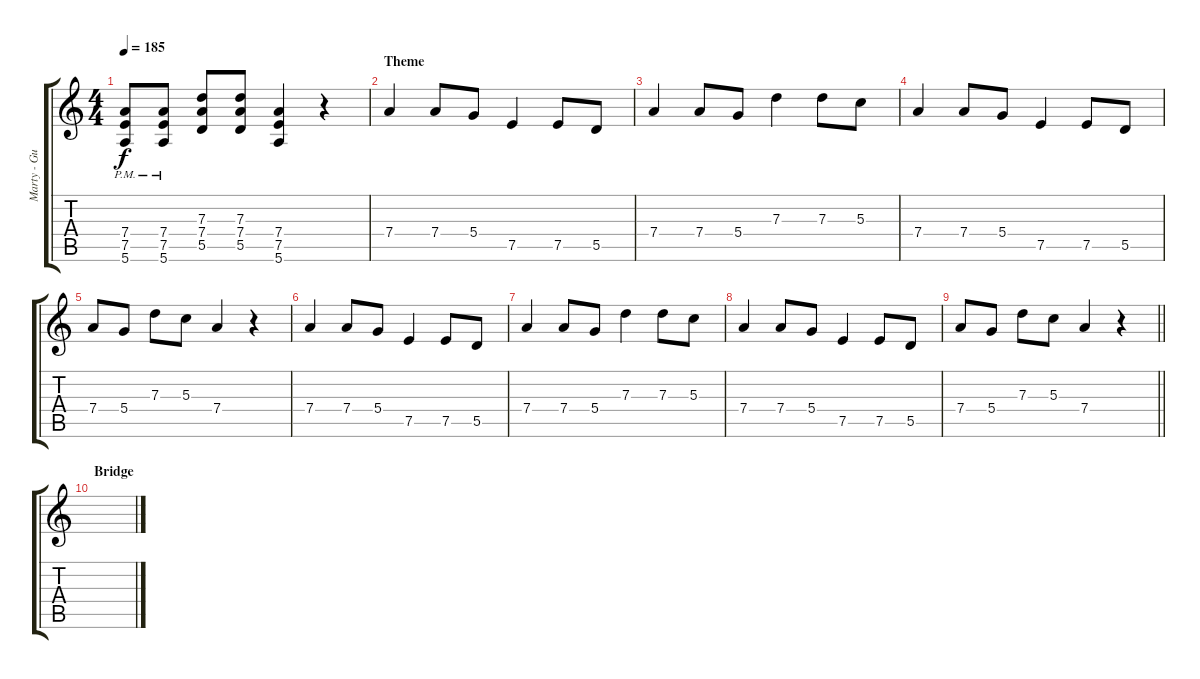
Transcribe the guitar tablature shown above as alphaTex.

\track ("Marty - Guitar" "Marty - Gu") {instrument overdrivenguitar}
\staff {score tabs}
\tuning (E4 B3 G3 D3 A2 E2) {hide}
\ts (4 4)
\tempo 185
\clef g2
\ks c
(7.4{pm} 7.5{pm} 5.6{pm}).8{dy f} (7.4{pm} 7.5{pm} 5.6{pm}).8 (7.3 7.4 5.5).8 (7.3 7.4 5.5).8 (7.4 7.5 5.6).4 r.4 |
\section ("" "Theme")
7.4.4 7.4.8 5.4.8 7.5.4 7.5.8 5.5.8 |
7.4.4 7.4.8 5.4.8 7.3.4 7.3.8 5.3.8 |
7.4.4 7.4.8 5.4.8 7.5.4 7.5.8 5.5.8 |
7.4.8 5.4.8 7.3.8 5.3.8 7.4.4 r.4 |
7.4.4 7.4.8 5.4.8 7.5.4 7.5.8 5.5.8 |
7.4.4 7.4.8 5.4.8 7.3.4 7.3.8 5.3.8 |
7.4.4 7.4.8 5.4.8 7.5.4 7.5.8 5.5.8 |
\barLineRight lightlight
7.4.8 5.4.8 7.3.8 5.3.8 7.4.4 r.4 |
\section ("" "Bridge")
